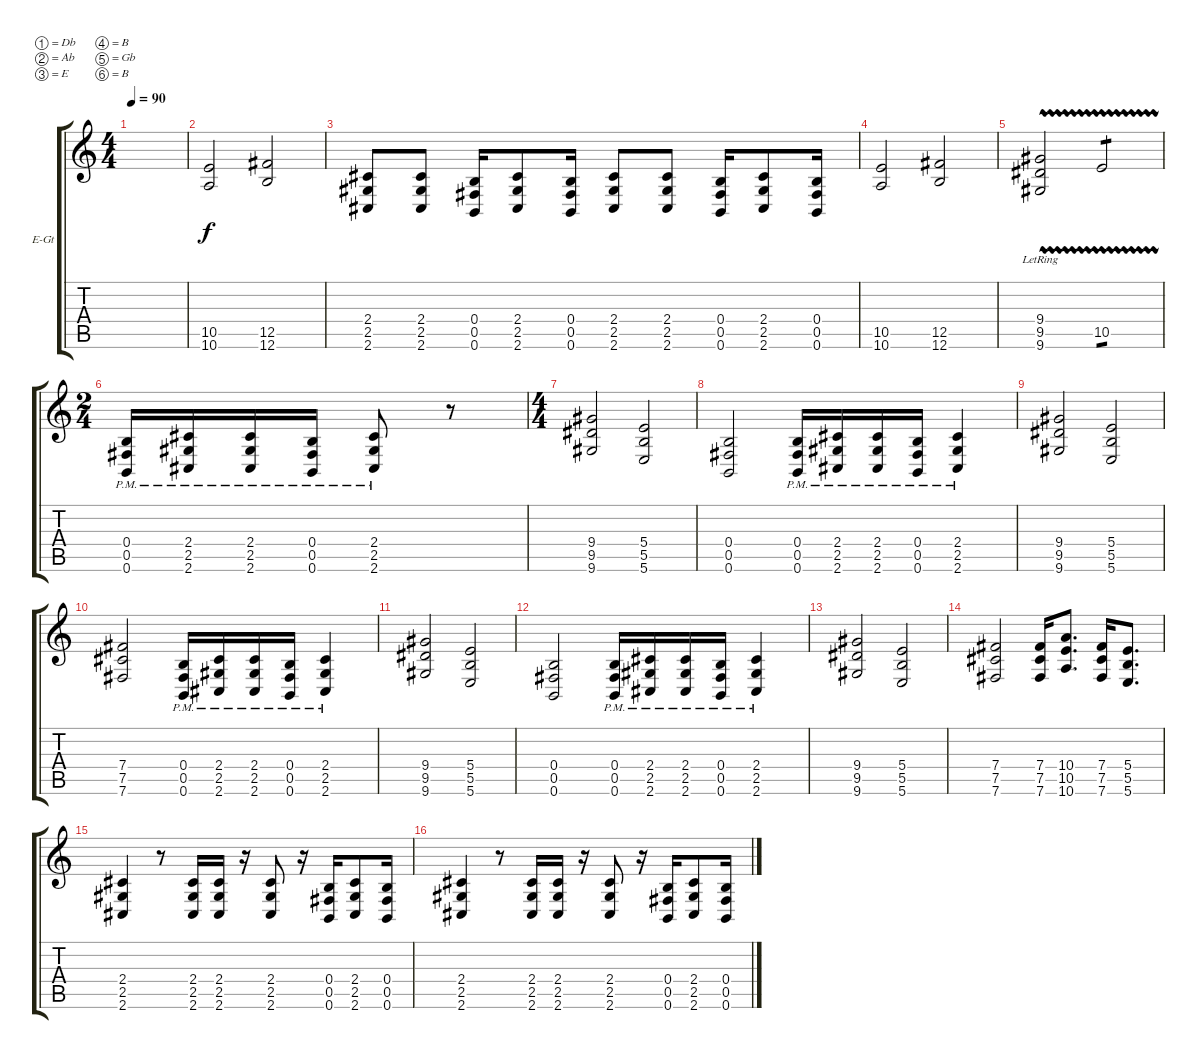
\defaultSystemsLayout 4
\bracketExtendMode groupsimilarinstruments
\firstSystemTrackNameOrientation horizontal
\otherSystemsTrackNameOrientation horizontal
\track ("Electric Guitar" "E-Gt") {instrument distortionguitar}
\staff {score tabs}
\tuning (Db4 Ab3 E3 B2 Gb2 B1)
\ts (4 4)
\tempo 90
\clef g2
\scale
0.333333
\ks c
|
\scale
0.333333 (10.5 10.6).2 (12.6 12.5).2 |
\scale
0.333333 (2.6 2.5 2.4).8 (2.4 2.5 2.6).8 (0.6 0.5 0.4).16 (2.4 2.5 2.6).8 (0.6 0.5 0.4).16 (2.4 2.5 2.6).8 (2.6 2.5 2.4).8 (0.4 0.5 0.6).16 (2.6 2.5 2.4).8 (0.4 0.5 0.6).16 |
\scale
0.333333 (10.5 10.6).2 (12.6 12.5).2 |
\scale
0.333333 (9.6{vw lr} 9.5{vw lr} 9.4{vw lr}).2 10.5{vw}.2{tp 1} |
\ts (2 4)
\scale
0.333333 (0.6{pm} 0.5{pm} 0.4{pm}).16 (2.4{pm} 2.5{pm} 2.6{pm}).16 (2.4{pm} 2.5{pm} 2.6{pm}).16 (0.4{pm} 0.6{pm} 0.5{pm}).16 (2.4{pm} 2.5{pm} 2.6{pm}).8 r.8 |
\ts (4 4)
\scale
0.333333 (9.6 9.5 9.4).2 (5.4 5.5 5.6).2 |
\scale
0.333333 (0.6 0.5 0.4).2 (0.6{pm} 0.5{pm} 0.4{pm}).16 (2.4{pm} 2.5{pm} 2.6{pm}).16 (2.4{pm} 2.5{pm} 2.6{pm}).16 (0.4{pm} 0.6{pm} 0.5{pm}).16 (2.4{pm} 2.5{pm} 2.6{pm}).4 |
\scale
0.333333 (9.6 9.5 9.4).2 (5.4 5.5 5.6).2 |
\scale
0.333333 (7.6 7.5 7.4).2 (0.6{pm} 0.5{pm} 0.4{pm}).16 (2.4{pm} 2.5{pm} 2.6{pm}).16 (2.4{pm} 2.5{pm} 2.6{pm}).16 (0.4{pm} 0.6{pm} 0.5{pm}).16 (2.4{pm} 2.5{pm} 2.6{pm}).4 |
\scale
0.333333 (9.6 9.5 9.4).2 (5.4 5.5 5.6).2 |
\scale
0.333333 (0.6 0.5 0.4).2 (0.6{pm} 0.5{pm} 0.4{pm}).16 (2.4{pm} 2.5{pm} 2.6{pm}).16 (2.4{pm} 2.5{pm} 2.6{pm}).16 (0.4{pm} 0.6{pm} 0.5{pm}).16 (2.4{pm} 2.5{pm} 2.6{pm}).4 |
\scale
0.333333 (9.6 9.4 9.5).2 (5.5 5.4 5.6).2 |
\scale
0.333333 (7.6 7.5 7.4).2 (7.4 7.5 7.6).16 (10.6 10.5 10.4).8{d} (7.4 7.5 7.6).16 (5.6 5.5 5.4).8{d} |
\scale
0.333333 (2.6 2.5 2.4).4 r.8 (2.4 2.5 2.6).16 (2.4 2.5 2.6).16 r.16 (2.6 2.5 2.4).8 r.16 (0.4 0.5 0.6).16 (2.6 2.5 2.4).8 (0.4 0.5 0.6).16 |
\scale
0.333333 (2.6 2.5 2.4).4 r.8 (2.4 2.5 2.6).16 (2.4 2.5 2.6).16 r.16 (2.6 2.5 2.4).8 r.16 (0.4 0.5 0.6).16 (2.6 2.5 2.4).8 (0.4 0.5 0.6).16
